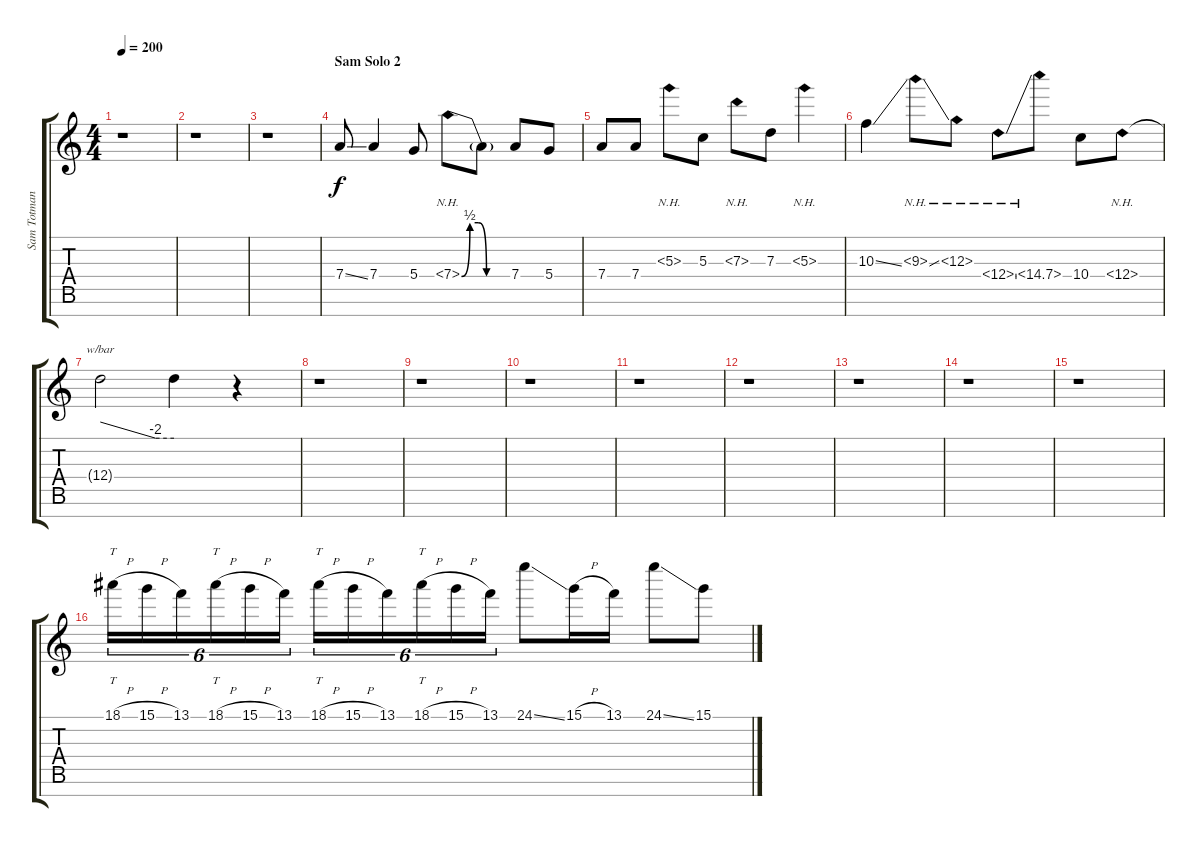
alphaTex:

\track ("Sam Totman | Overdub" "Sam Totman") {instrument overdrivenguitar}
\staff {score tabs}
\tuning (E4 B3 G3 D3 A2 E2 B1) {hide}
\ts (4 4)
\tempo 200
\clef g2
\ks c
r.1{dy f} |
r.1 |
r.1 |
\section ("" "Sam Solo 2")
7.4{ss}.8 7.4.4 5.4.8 7.4{be (custom 0 0 10 2 20 2 30 0 60 0) nh}.8 7.4{t}.8 7.4.8 5.4.8 |
7.4.8 7.4.8 5.3{nh}.8 5.3.8 7.3{nh}.8 7.3.8 5.3{nh}.4 |
10.3{ss}.4 9.3{nh ss}.8 12.3{nh}.8 12.4{nh ss}.8 15.4{nh}.8 10.4.8 12.4{nh}.8 |
12.4{t}.2{tbe (custom default 0 0 45 -8 60 -8)} 12.4{t}.4 r.4 |
r.1 |
r.1 |
r.1 |
r.1 |
r.1 |
r.1 |
r.1 |
r.1 |
18.1{h}.16{tt tu (6 4)} 15.1{h}.16{tu (6 4)} 13.1.16{tu (6 4)} 18.1{h}.16{tt tu (6 4)} 15.1{h}.16{tu (6 4)} 13.1.16{tu (6 4)} 18.1{h}.16{tt tu (6 4)} 15.1{h}.16{tu (6 4)} 13.1.16{tu (6 4)} 18.1{h}.16{tt tu (6 4)} 15.1{h}.16{tu (6 4)} 13.1.16{tu (6 4)} 24.1{ss}.8 15.1{h}.16 13.1.16 24.1{ss}.8 15.1.8
